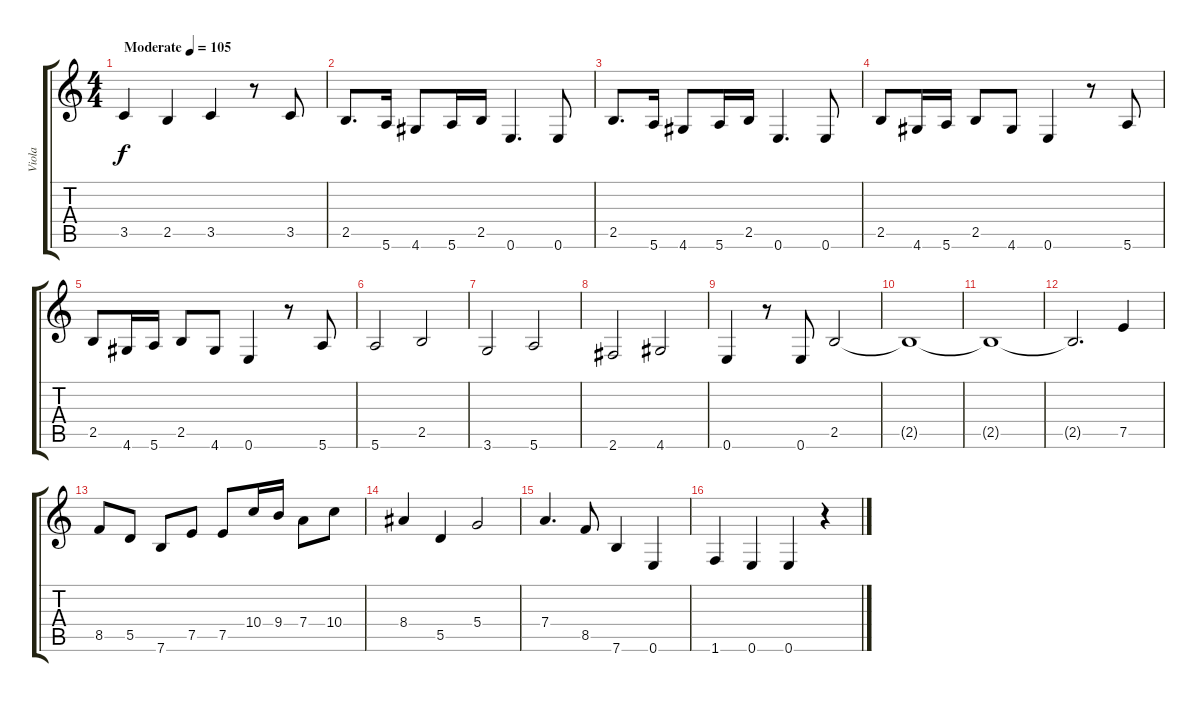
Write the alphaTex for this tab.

\track ("Viola" "Viola") {instrument distortionguitar}
\staff {score tabs}
\tuning (E4 B3 G3 D3 A2 E2) {hide}
\ts (4 4)
\tempo (105 "Moderate")
\clef g2
\ks c
3.5.4{dy f instrument distortionguitar} 2.5.4 3.5.4 r.8 3.5.8 |
2.5.8{d} 5.6.16 4.6.8 5.6.16 2.5.16 0.6.4{d} 0.6.8 |
2.5.8{d} 5.6.16 4.6.8 5.6.16 2.5.16 0.6.4{d} 0.6.8 |
2.5.8 4.6.16 5.6.16 2.5.8 4.6.8 0.6.4 r.8 5.6.8 |
2.5.8 4.6.16 5.6.16 2.5.8 4.6.8 0.6.4 r.8 5.6.8 |
5.6.2 2.5.2 |
3.6.2 5.6.2 |
2.6.2 4.6.2 |
0.6.4 r.8 0.6.8 2.5.2 |
2.5{t}.1 |
2.5{t}.1 |
2.5{t}.2{d} 7.5.4 |
8.5.8 5.5.8 7.6.8 7.5.8 7.5.8 10.4.16 9.4.16 7.4.8 10.4.8 |
8.4.4 5.5.4 5.4.2 |
7.4.4{d} 8.5.8 7.6.4 0.6.4 |
1.6.4 0.6.4 0.6.4 r.4
